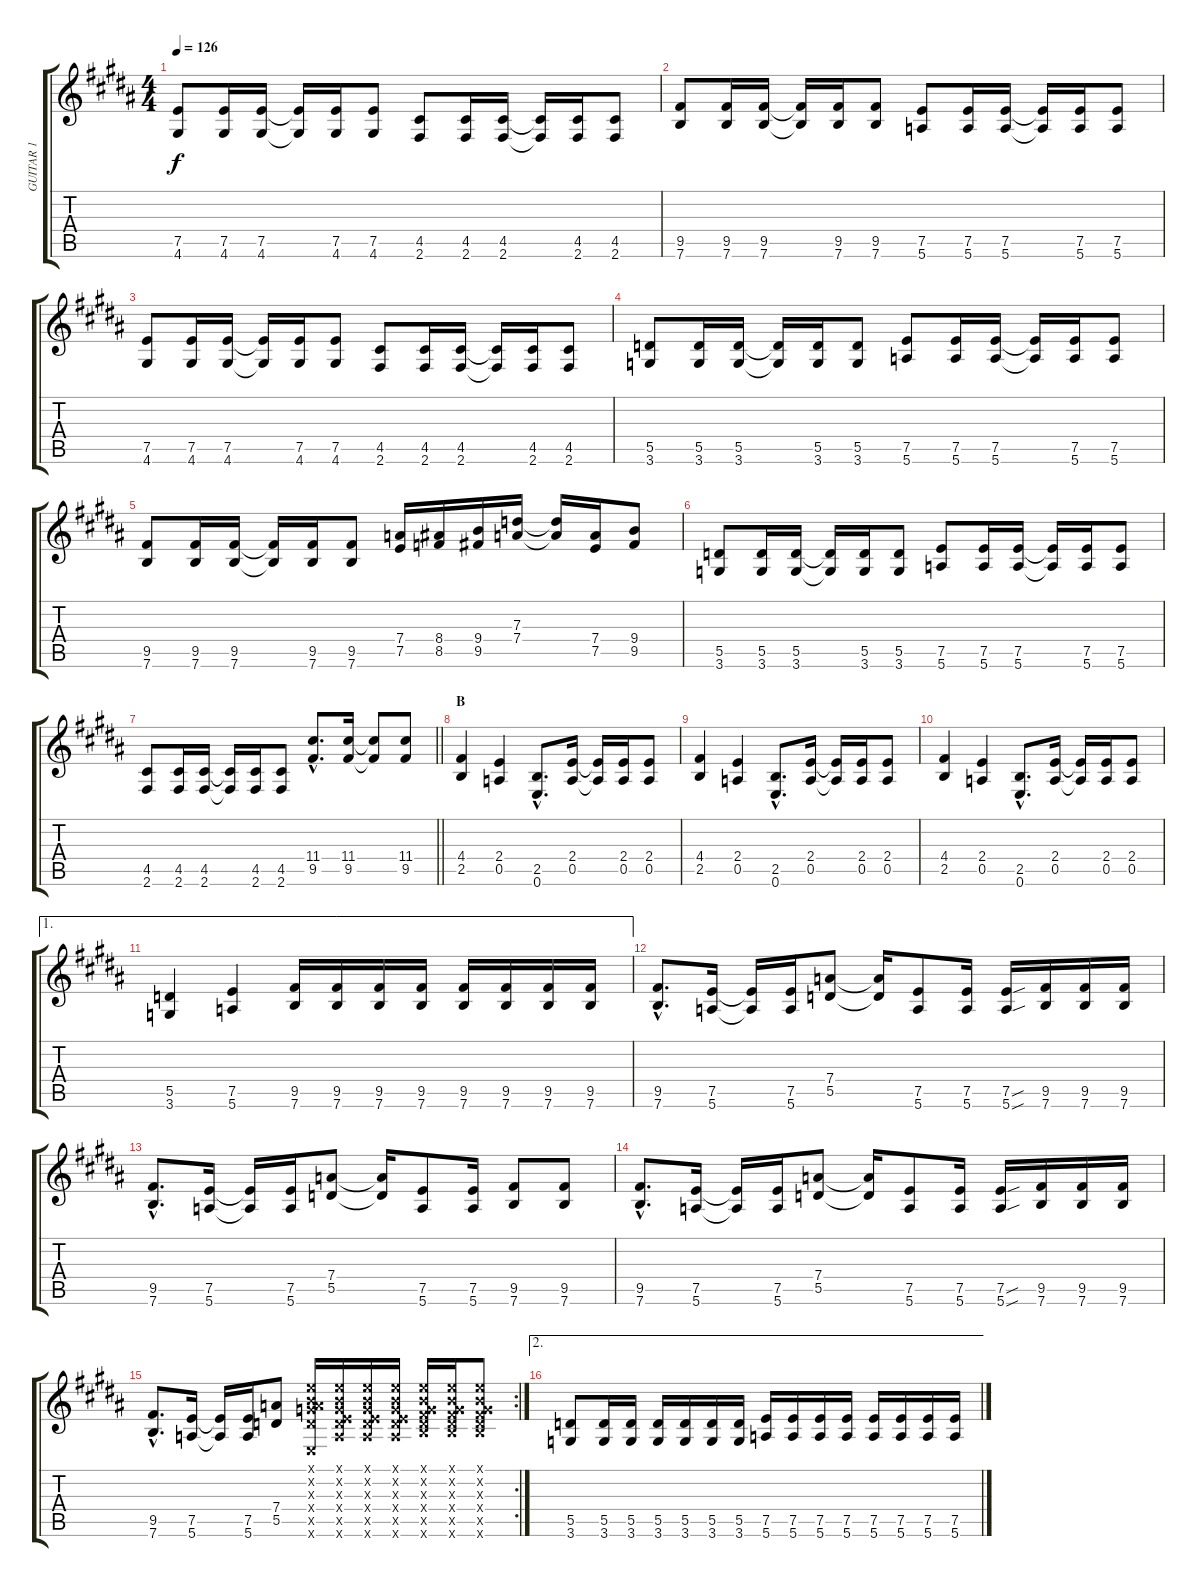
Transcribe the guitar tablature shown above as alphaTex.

\track ("GUITAR 1" "GUITAR 1") {instrument distortionguitar}
\staff {score tabs}
\tuning (E4 B3 G3 D3 A2 E2) {hide}
\ts (4 4)
\tempo 126
\clef g2
\ks b
(7.5 4.6).8{dy f} (7.5 4.6).16 (7.5 4.6).16 (7.5{t} 4.6{t}).16 (7.5 4.6).16 (7.5 4.6).8 (4.5 2.6).8 (4.5 2.6).16 (4.5 2.6).16 (4.5{t} 2.6{t}).16 (4.5 2.6).16 (4.5 2.6).8 |
(9.5 7.6).8 (9.5 7.6).16 (9.5 7.6).16 (9.5{t} 7.6{t}).16 (9.5 7.6).16 (9.5 7.6).8 (7.5 5.6).8 (7.5 5.6).16 (7.5 5.6).16 (7.5{t} 5.6{t}).16 (7.5 5.6).16 (7.5 5.6).8 |
(7.5 4.6).8 (7.5 4.6).16 (7.5 4.6).16 (7.5{t} 4.6{t}).16 (7.5 4.6).16 (7.5 4.6).8 (4.5 2.6).8 (4.5 2.6).16 (4.5 2.6).16 (4.5{t} 2.6{t}).16 (4.5 2.6).16 (4.5 2.6).8 |
(5.5 3.6).8 (5.5 3.6).16 (5.5 3.6).16 (5.5{t} 3.6{t}).16 (5.5 3.6).16 (5.5 3.6).8 (7.5 5.6).8 (7.5 5.6).16 (7.5 5.6).16 (7.5{t} 5.6{t}).16 (7.5 5.6).16 (7.5 5.6).8 |
(9.5 7.6).8 (9.5 7.6).16 (9.5 7.6).16 (9.5{t} 7.6{t}).16 (9.5 7.6).16 (9.5 7.6).8 (7.4 7.5).16 (8.4 8.5).16 (9.4 9.5).16 (7.3 7.4).16 (7.3{t} 7.4{t}).16 (7.4 7.5).16 (9.4 9.5).8 |
(5.5 3.6).8 (5.5 3.6).16 (5.5 3.6).16 (5.5{t} 3.6{t}).16 (5.5 3.6).16 (5.5 3.6).8 (7.5 5.6).8 (7.5 5.6).16 (7.5 5.6).16 (7.5{t} 5.6{t}).16 (7.5 5.6).16 (7.5 5.6).8 |
\barLineRight lightlight
(4.5 2.6).8 (4.5 2.6).16 (4.5 2.6).16 (4.5{t} 2.6{t}).16 (4.5 2.6).16 (4.5 2.6).8 (11.4{hac} 9.5{hac}).8{d} (11.4 9.5).16 (11.4{t} 9.5{t}).8 (11.4 9.5).8 |
\section ("" "B")
(4.4 2.5).4 (2.4 0.5).4 (2.5{hac} 0.6{hac}).8{d} (2.4 0.5).16 (2.4{t} 0.5{t}).16 (2.4 0.5).16 (2.4 0.5).8 |
(4.4 2.5).4 (2.4 0.5).4 (2.5{hac} 0.6{hac}).8{d} (2.4 0.5).16 (2.4{t} 0.5{t}).16 (2.4 0.5).16 (2.4 0.5).8 |
(4.4 2.5).4 (2.4 0.5).4 (2.5{hac} 0.6{hac}).8{d} (2.4 0.5).16 (2.4{t} 0.5{t}).16 (2.4 0.5).16 (2.4 0.5).8 |
\ae 1
(5.5 3.6).4 (7.5 5.6).4 (9.5 7.6).16 (9.5 7.6).16 (9.5 7.6).16 (9.5 7.6).16 (9.5 7.6).16 (9.5 7.6).16 (9.5 7.6).16 (9.5 7.6).16 |
(9.5{hac} 7.6{hac}).8{d} (7.5 5.6).16 (7.5{t} 5.6{t}).16 (7.5 5.6).16 (7.4 5.5).8 (7.4{t} 5.5{t}).16 (7.5 5.6).8 (7.5 5.6).16 (7.5{sou} 5.6{sou}).16 (9.5 7.6).16 (9.5 7.6).16 (9.5 7.6).16 |
(9.5{hac} 7.6{hac}).8{d} (7.5 5.6).16 (7.5{t} 5.6{t}).16 (7.5 5.6).16 (7.4 5.5).8 (7.4{t} 5.5{t}).16 (7.5 5.6).8 (7.5 5.6).16 (9.5 7.6).8 (9.5 7.6).8 |
(9.5{hac} 7.6{hac}).8{d} (7.5 5.6).16 (7.5{t} 5.6{t}).16 (7.5 5.6).16 (7.4 5.5).8 (7.4{t} 5.5{t}).16 (7.5 5.6).8 (7.5 5.6).16 (7.5{sou} 5.6{sou}).16 (9.5 7.6).16 (9.5 7.6).16 (9.5 7.6).16 |
\rc 2
(9.5{hac} 7.6{hac}).8{d} (7.5 5.6).16 (7.5{t} 5.6{t}).16 (7.5 5.6).16 (7.4 5.5).8 (0.1{x} 0.2{x} 0.3{x} 7.4{x} 5.5{x} 0.6{x}).16 (0.1{x} 0.2{x} 0.3{x} 0.4{x} 7.5{x} 5.6{x}).16 (0.1{x} 0.2{x} 0.3{x} 0.4{x} 7.5{x} 5.6{x}).16 (0.1{x} 0.2{x} 0.3{x} 0.4{x} 7.5{x} 5.6{x}).16 (0.1{x} 0.2{x} 0.3{x} 0.4{x} 9.5{x} 7.6{x}).16 (0.1{x} 0.2{x} 0.3{x} 0.4{x} 9.5{x} 7.6{x}).16 (0.1{x} 0.2{x} 0.3{x} 0.4{x} 9.5{x} 7.6{x}).8 |
\ae 2
(5.5 3.6).8 (5.5 3.6).16 (5.5 3.6).16 (5.5 3.6).16 (5.5 3.6).16 (5.5 3.6).16 (5.5 3.6).16 (7.5 5.6).16 (7.5 5.6).16 (7.5 5.6).16 (7.5 5.6).16 (7.5 5.6).16 (7.5 5.6).16 (7.5 5.6).16 (7.5 5.6).16
